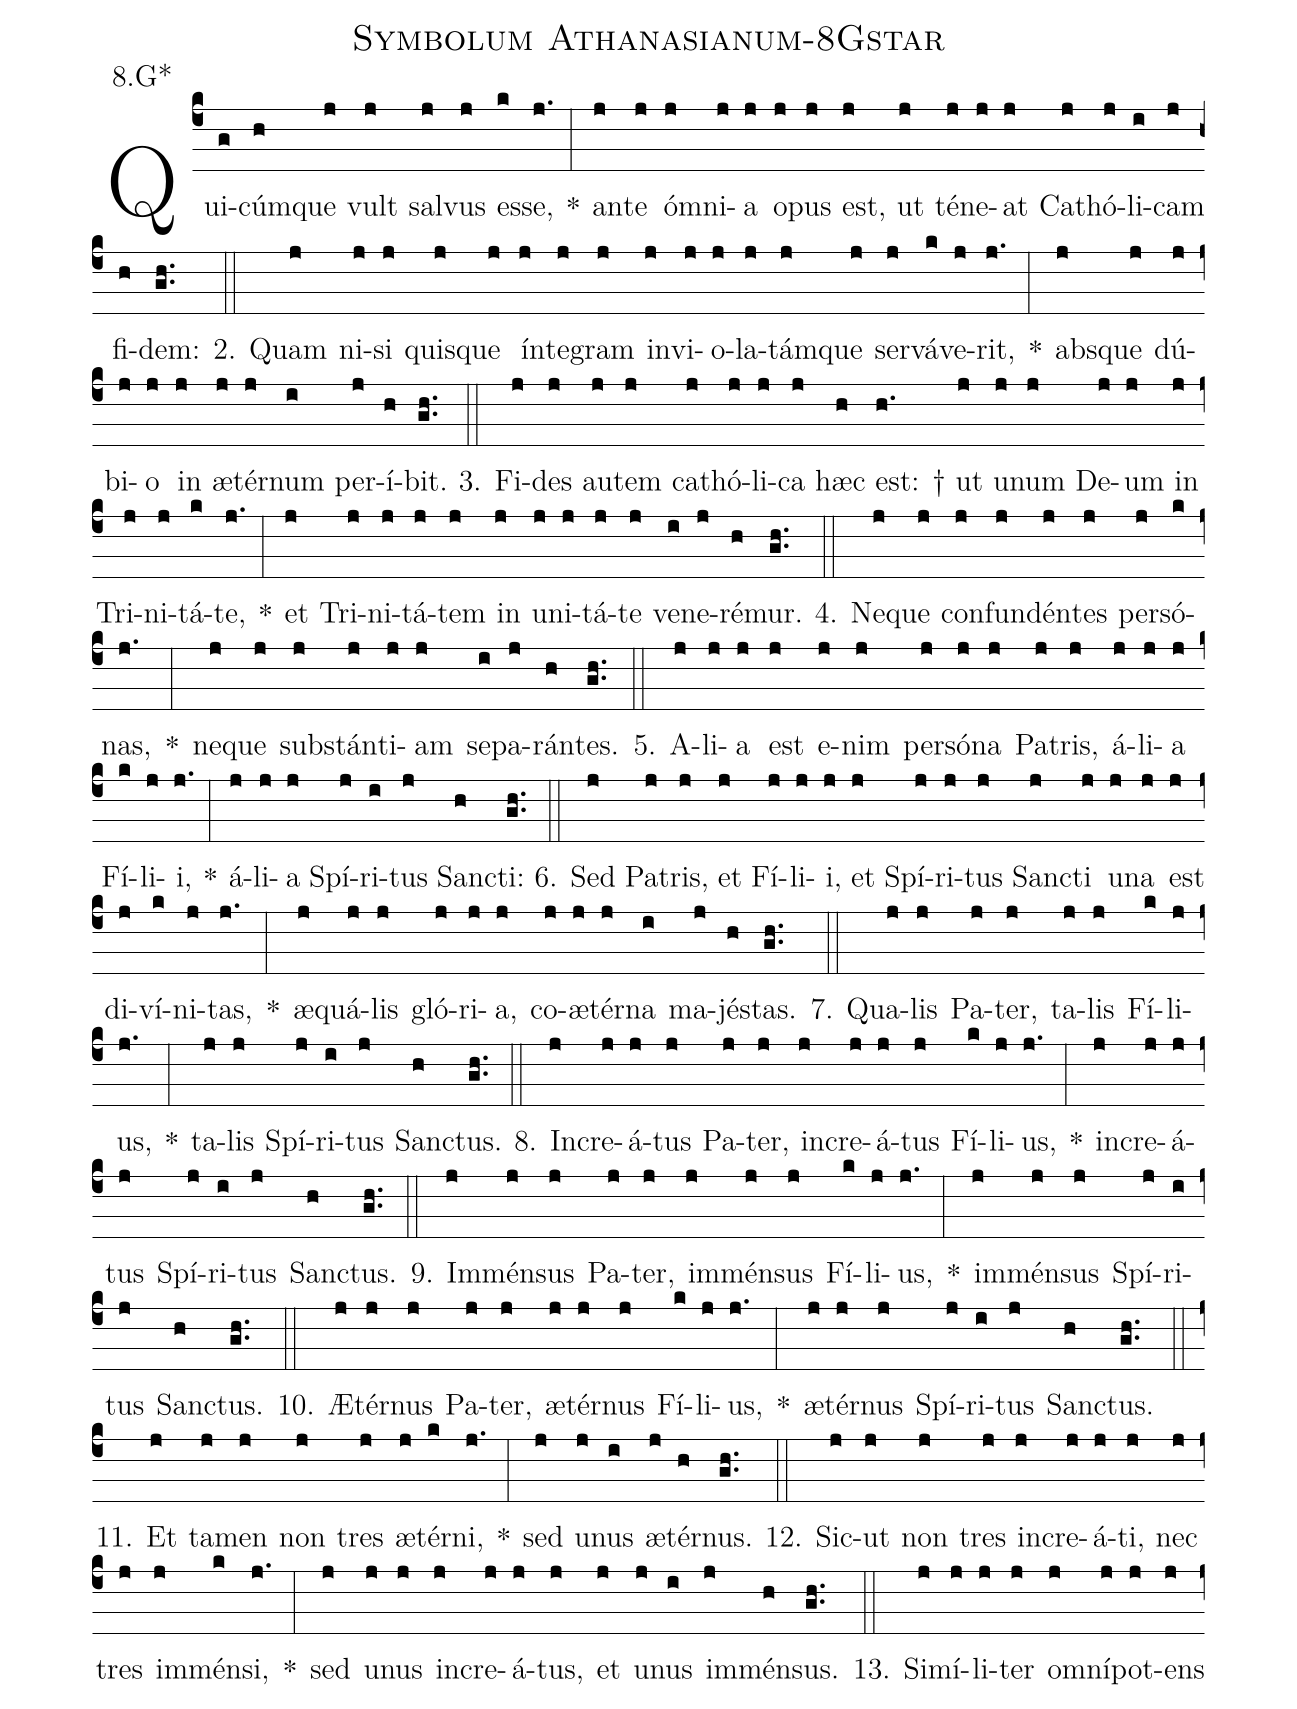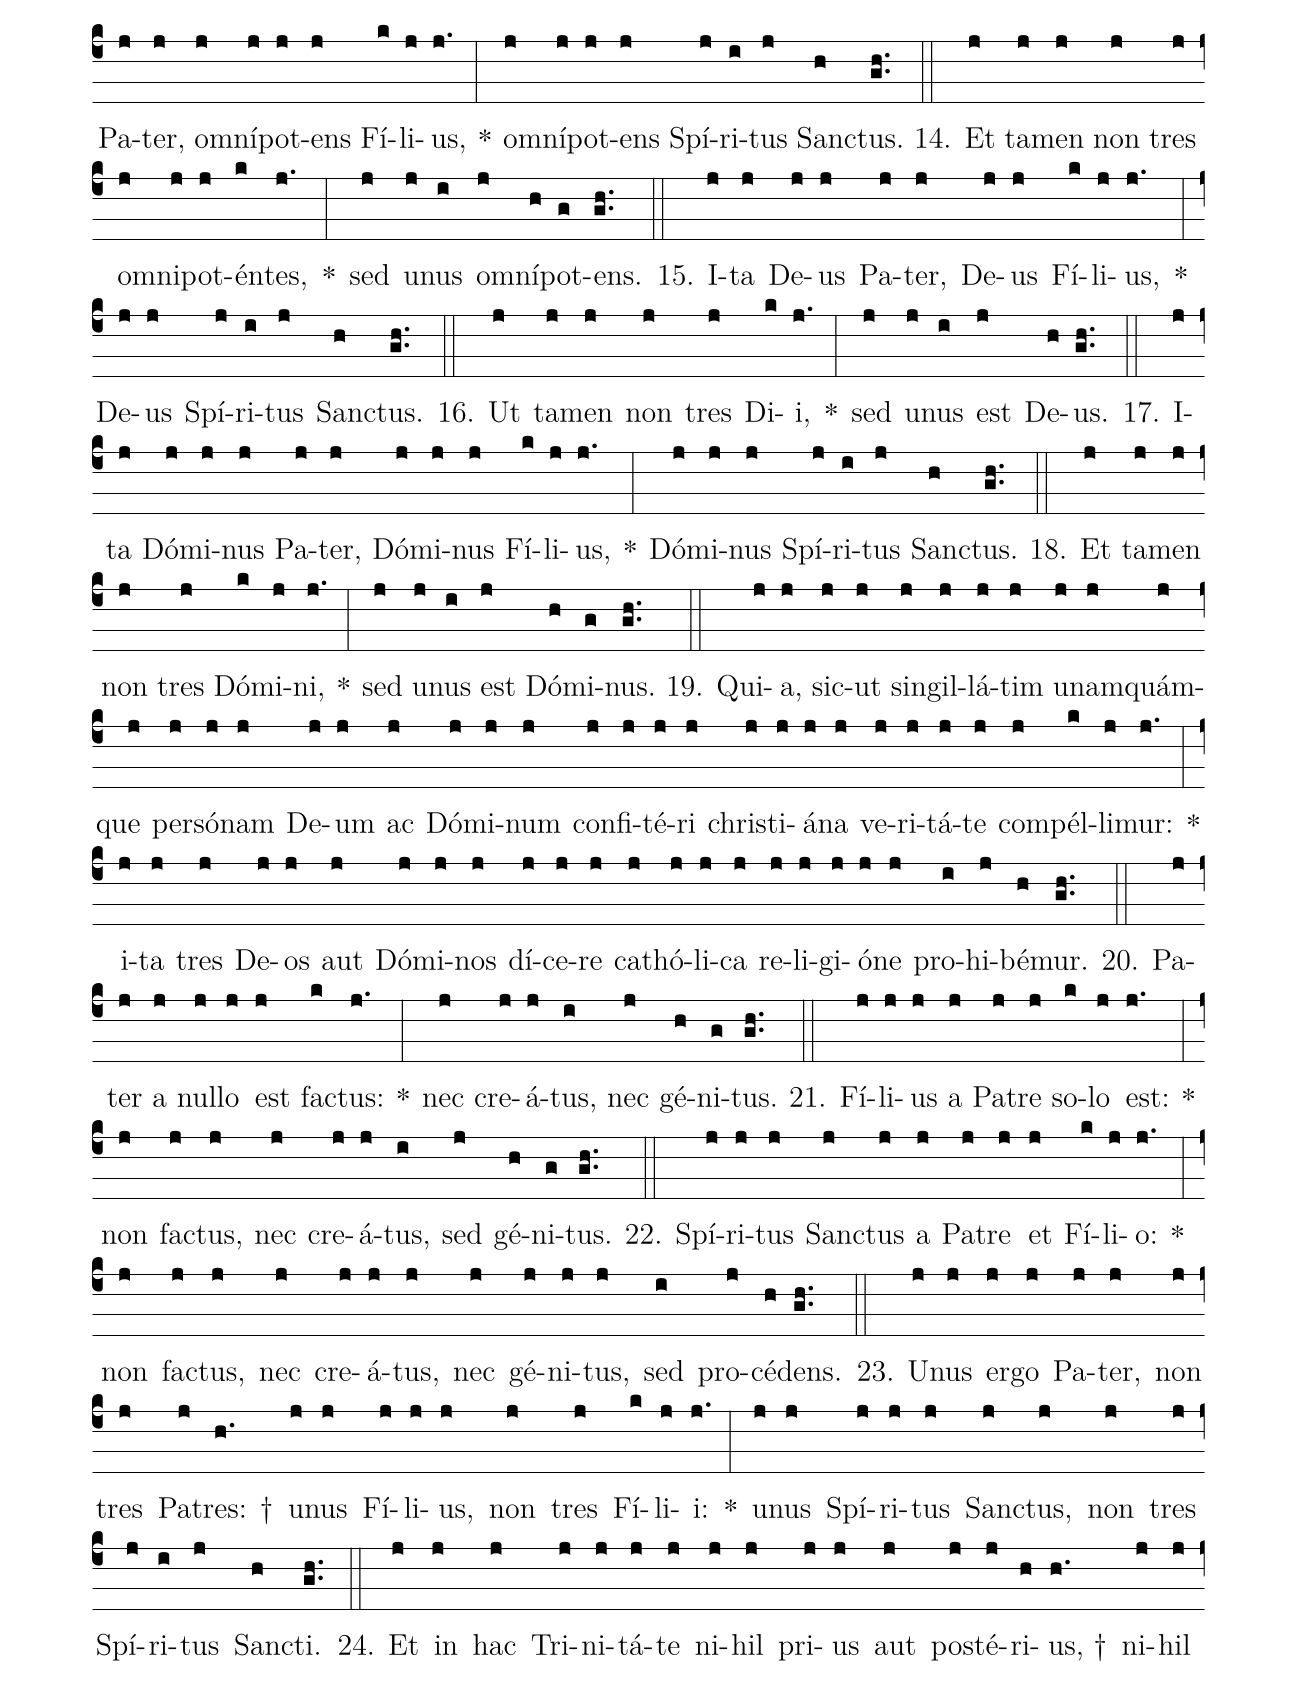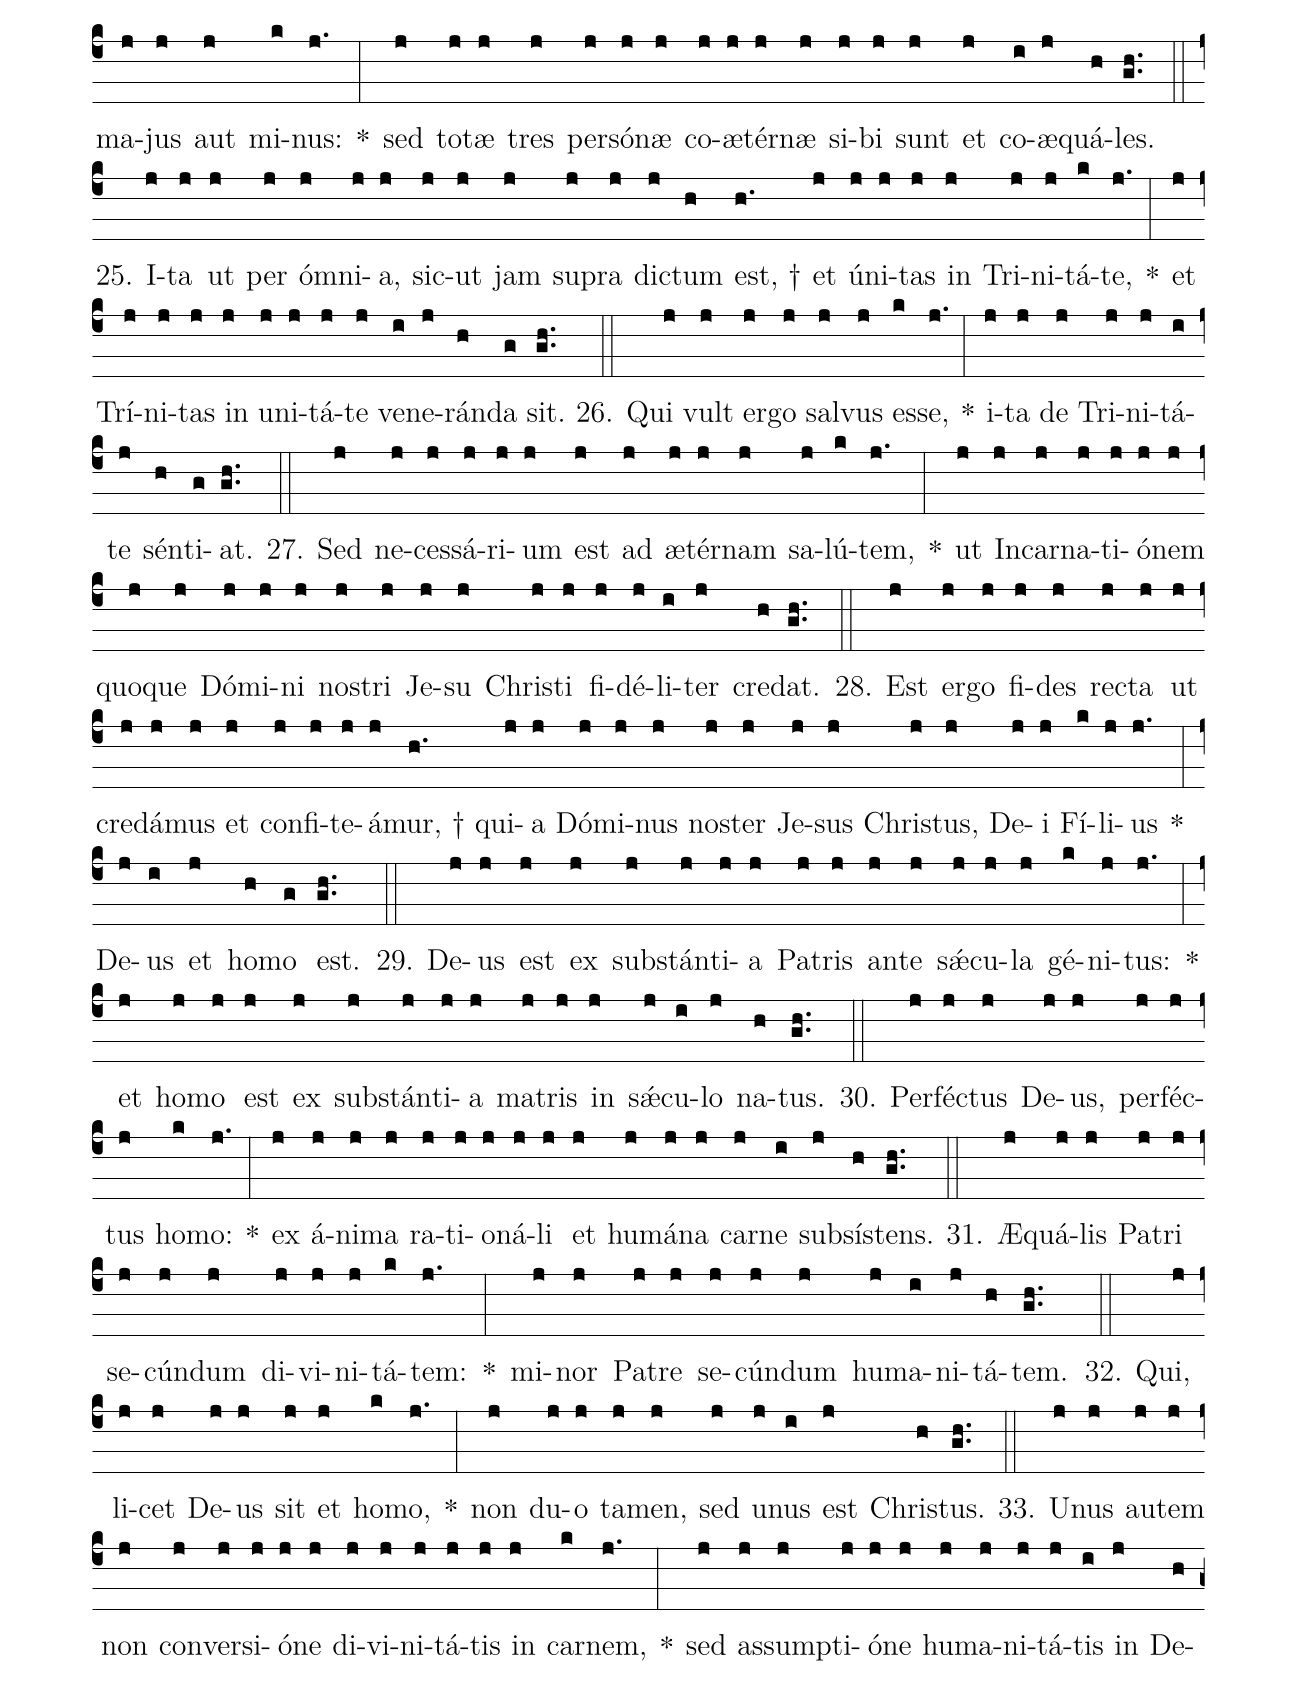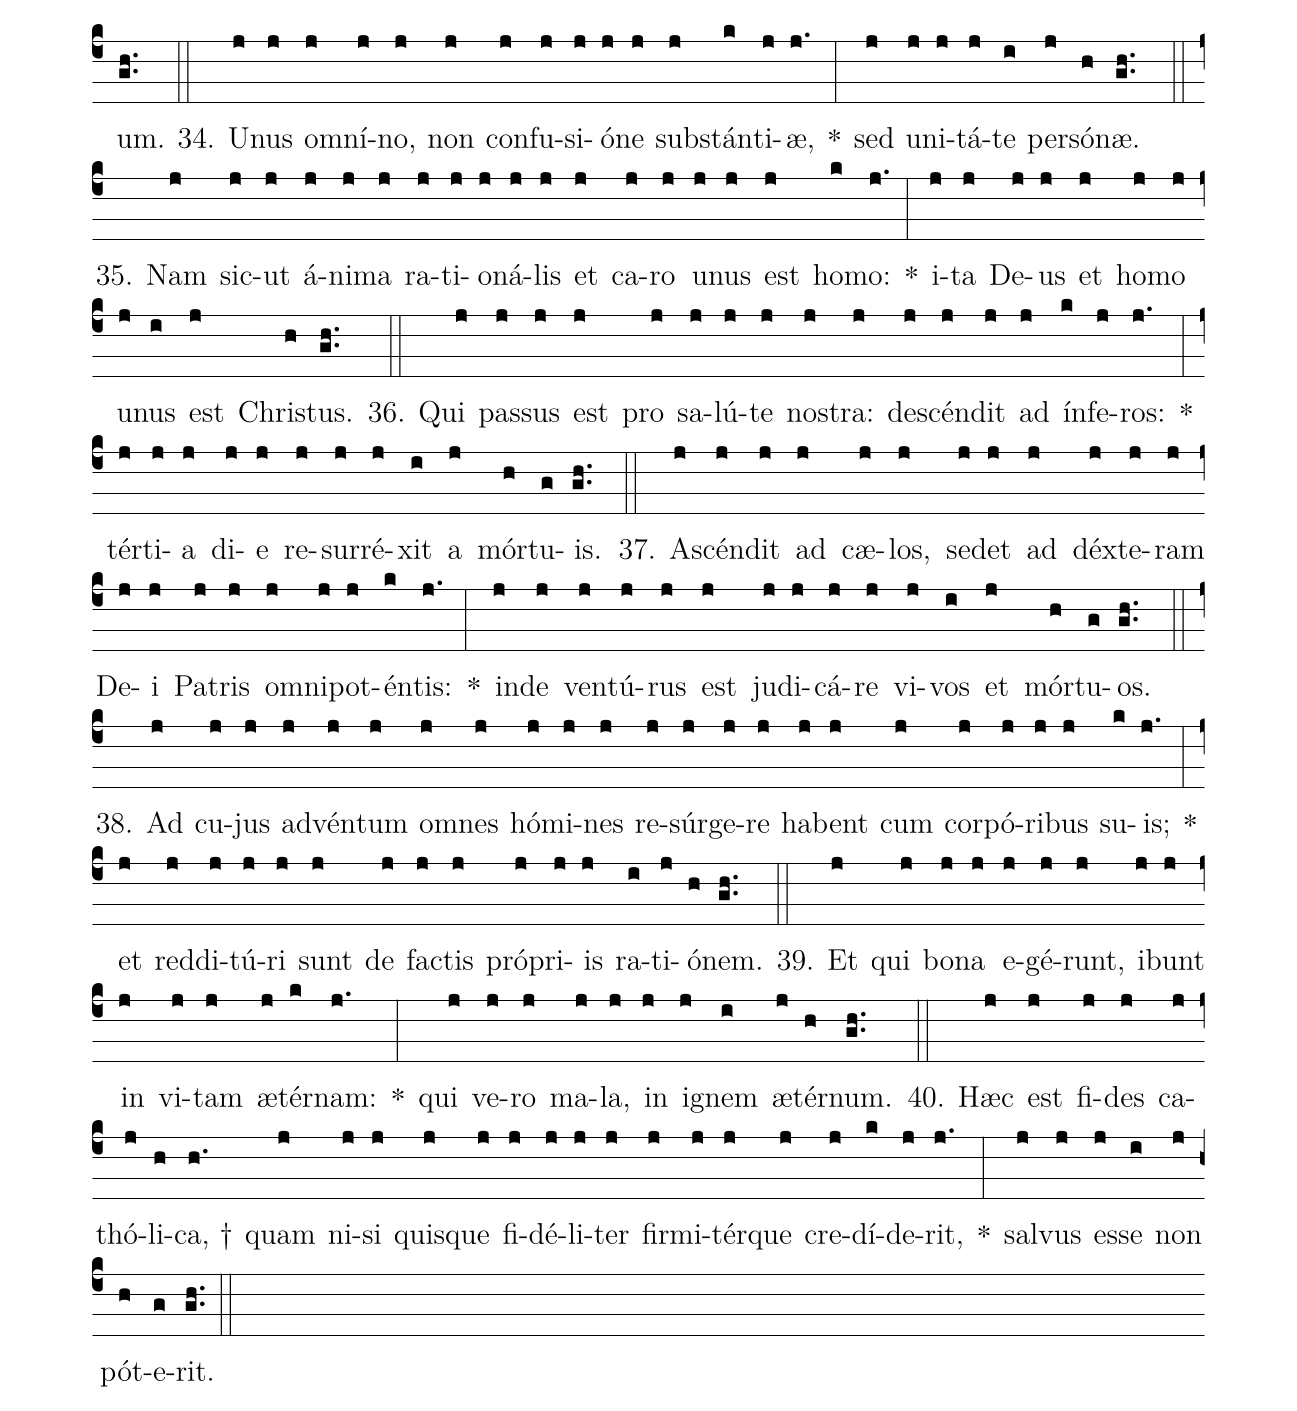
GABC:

name: Symbolum Athanasianum-8Gstar;
annotation: 8.G*;
%%
(c4)Qui(g)cúm(h)que(j) vult(j) sal(j)vus(j) es(k)se,(j.) *(:) an(j)te(j) óm(j)ni(j)a(j) o(j)pus(j) est,(j) ut(j) té(j)ne(j)at(j) Ca(j)thó(j)li(i)cam(j) fi(h)dem:(gh..) (::)
2. Quam(j) ni(j)si(j) quis(j)que(j) ín(j)te(j)gram(j) in(j)vi(j)o(j)la(j)tám(j)que(j) ser(j)vá(k)ve(j)rit,(j.) *(:) abs(j)que(j) dú(j)bi(j)o(j) in(j) æ(j)tér(j)num(i) per(j)í(h)bit.(gh..) (::)
3. Fi(j)des(j) au(j)tem(j) ca(j)thó(j)li(j)ca(j) hæc(h) est: †(h.) ut(j) u(j)num(j) De(j)um(j) in(j) Tri(j)ni(j)tá(k)te,(j.) *(:) et(j) Tri(j)ni(j)tá(j)tem(j) in(j) u(j)ni(j)tá(j)te(j) ve(i)ne(j)ré(h)mur.(gh..) (::)
4. Ne(j)que(j) con(j)fun(j)dén(j)tes(j) per(j)só(k)nas,(j.) *(:) ne(j)que(j) sub(j)stán(j)ti(j)am(j) se(i)pa(j)rán(h)tes.(gh..) (::)
5. A(j)li(j)a(j) est(j) e(j)nim(j) per(j)só(j)na(j) Pa(j)tris,(j) á(j)li(j)a(j) Fí(k)li(j)i,(j.) *(:) á(j)li(j)a(j) Spí(j)ri(i)tus(j) Sanc(h)ti:(gh..) (::)
6. Sed(j) Pa(j)tris,(j) et(j) Fí(j)li(j)i,(j) et(j) Spí(j)ri(j)tus(j) Sanc(j)ti(j) u(j)na(j) est(j) di(j)ví(k)ni(j)tas,(j.) *(:) æ(j)quá(j)lis(j) gló(j)ri(j)a,(j) co(j)æ(j)tér(j)na(i) ma(j)jés(h)tas.(gh..) (::)
7. Qua(j)lis(j) Pa(j)ter,(j) ta(j)lis(j) Fí(k)li(j)us,(j.) *(:) ta(j)lis(j) Spí(j)ri(i)tus(j) Sanc(h)tus.(gh..) (::)
8. In(j)cre(j)á(j)tus(j) Pa(j)ter,(j) in(j)cre(j)á(j)tus(j) Fí(k)li(j)us,(j.) *(:) in(j)cre(j)á(j)tus(j) Spí(j)ri(i)tus(j) Sanc(h)tus.(gh..) (::)
9. Im(j)mén(j)sus(j) Pa(j)ter,(j) im(j)mén(j)sus(j) Fí(k)li(j)us,(j.) *(:) im(j)mén(j)sus(j) Spí(j)ri(i)tus(j) Sanc(h)tus.(gh..) (::)
10. Æ(j)tér(j)nus(j) Pa(j)ter,(j) æ(j)tér(j)nus(j) Fí(k)li(j)us,(j.) *(:) æ(j)tér(j)nus(j) Spí(j)ri(i)tus(j) Sanc(h)tus.(gh..) (::)
11. Et(j) ta(j)men(j) non(j) tres(j) æ(j)tér(k)ni,(j.) *(:) sed(j) u(j)nus(i) æ(j)tér(h)nus.(gh..) (::)
12. Sic(j)ut(j) non(j) tres(j) in(j)cre(j)á(j)ti,(j) nec(j) tres(j) im(j)mén(k)si,(j.) *(:) sed(j) u(j)nus(j) in(j)cre(j)á(j)tus,(j) et(j) u(j)nus(i) im(j)mén(h)sus.(gh..) (::)
13. Si(j)mí(j)li(j)ter(j) om(j)ní(j)pot(j)ens(j) Pa(j)ter,(j) om(j)ní(j)pot(j)ens(j) Fí(k)li(j)us,(j.) *(:) om(j)ní(j)pot(j)ens(j) Spí(j)ri(i)tus(j) Sanc(h)tus.(gh..) (::)
14. Et(j) ta(j)men(j) non(j) tres(j) om(j)ni(j)pot(j)én(k)tes,(j.) *(:) sed(j) u(j)nus(i) om(j)ní(h)pot(g)ens.(gh..) (::)
15. I(j)ta(j) De(j)us(j) Pa(j)ter,(j) De(j)us(j) Fí(k)li(j)us,(j.) *(:) De(j)us(j) Spí(j)ri(i)tus(j) Sanc(h)tus.(gh..) (::)
16. Ut(j) ta(j)men(j) non(j) tres(j) Di(k)i,(j.) *(:) sed(j) u(j)nus(i) est(j) De(h)us.(gh..) (::)
17. I(j)ta(j) Dó(j)mi(j)nus(j) Pa(j)ter,(j) Dó(j)mi(j)nus(j) Fí(k)li(j)us,(j.) *(:) Dó(j)mi(j)nus(j) Spí(j)ri(i)tus(j) Sanc(h)tus.(gh..) (::)
18. Et(j) ta(j)men(j) non(j) tres(j) Dó(k)mi(j)ni,(j.) *(:) sed(j) u(j)nus(i) est(j) Dó(h)mi(g)nus.(gh..) (::)
19. Qui(j)a,(j) sic(j)ut(j) sin(j)gil(j)lá(j)tim(j) u(j)nam(j)quám(j)que(j) per(j)só(j)nam(j) De(j)um(j) ac(j) Dó(j)mi(j)num(j) con(j)fi(j)té(j)ri(j) chris(j)ti(j)á(j)na(j) ve(j)ri(j)tá(j)te(j) com(j)pél(k)li(j)mur:(j.) *(:) i(j)ta(j) tres(j) De(j)os(j) aut(j) Dó(j)mi(j)nos(j) dí(j)ce(j)re(j) ca(j)thó(j)li(j)ca(j) re(j)li(j)gi(j)ó(j)ne(j) pro(i)hi(j)bé(h)mur.(gh..) (::)
20. Pa(j)ter(j) a(j) nul(j)lo(j) est(j) fac(k)tus:(j.) *(:) nec(j) cre(j)á(j)tus,(i) nec(j) gé(h)ni(g)tus.(gh..) (::)
21. Fí(j)li(j)us(j) a(j) Pa(j)tre(j) so(k)lo(j) est:(j.) *(:) non(j) fac(j)tus,(j) nec(j) cre(j)á(j)tus,(i) sed(j) gé(h)ni(g)tus.(gh..) (::)
22. Spí(j)ri(j)tus(j) Sanc(j)tus(j) a(j) Pa(j)tre(j) et(j) Fí(k)li(j)o:(j.) *(:) non(j) fac(j)tus,(j) nec(j) cre(j)á(j)tus,(j) nec(j) gé(j)ni(j)tus,(j) sed(i) pro(j)cé(h)dens.(gh..) (::)
23. U(j)nus(j) er(j)go(j) Pa(j)ter,(j) non(j) tres(j) Pa(j)tres: †(h.) u(j)nus(j) Fí(j)li(j)us,(j) non(j) tres(j) Fí(k)li(j)i:(j.) *(:) u(j)nus(j) Spí(j)ri(j)tus(j) Sanc(j)tus,(j) non(j) tres(j) Spí(j)ri(i)tus(j) Sanc(h)ti.(gh..) (::)
24. Et(j) in(j) hac(j) Tri(j)ni(j)tá(j)te(j) ni(j)hil(j) pri(j)us(j) aut(j) post(j)é(j)ri(h)us, †(h.) ni(j)hil(j) ma(j)jus(j) aut(j) mi(k)nus:(j.) *(:) sed(j) to(j)tæ(j) tres(j) per(j)só(j)næ(j) co(j)æ(j)tér(j)næ(j) si(j)bi(j) sunt(j) et(j) co(i)æ(j)quá(h)les.(gh..) (::)
25. I(j)ta(j) ut(j) per(j) óm(j)ni(j)a,(j) sic(j)ut(j) jam(j) su(j)pra(j) dic(j)tum(h) est, †(h.) et(j) ú(j)ni(j)tas(j) in(j) Tri(j)ni(j)tá(k)te,(j.) *(:) et(j) Trí(j)ni(j)tas(j) in(j) u(j)ni(j)tá(j)te(j) ve(i)ne(j)rán(h)da(g) sit.(gh..) (::)
26. Qui(j) vult(j) er(j)go(j) sal(j)vus(j) es(k)se,(j.) *(:) i(j)ta(j) de(j) Tri(j)ni(j)tá(i)te(j) sén(h)ti(g)at.(gh..) (::)
27. Sed(j) ne(j)ces(j)sá(j)ri(j)um(j) est(j) ad(j) æ(j)tér(j)nam(j) sa(j)lú(k)tem,(j.) *(:) ut(j) In(j)car(j)na(j)ti(j)ó(j)nem(j) quo(j)que(j) Dó(j)mi(j)ni(j) nos(j)tri(j) Je(j)su(j) Chris(j)ti(j) fi(j)dé(j)li(i)ter(j) cre(h)dat.(gh..) (::)
28. Est(j) er(j)go(j) fi(j)des(j) rec(j)ta(j) ut(j) cre(j)dá(j)mus(j) et(j) con(j)fi(j)te(j)á(j)mur, †(h.) qui(j)a(j) Dó(j)mi(j)nus(j) nos(j)ter(j) Je(j)sus(j) Chris(j)tus,(j) De(j)i(j) Fí(k)li(j)us(j.) *(:) De(j)us(i) et(j) ho(h)mo(g) est.(gh..) (::)
29. De(j)us(j) est(j) ex(j) sub(j)stán(j)ti(j)a(j) Pa(j)tris(j) an(j)te(j) sǽ(j)cu(j)la(j) gé(k)ni(j)tus:(j.) *(:) et(j) ho(j)mo(j) est(j) ex(j) sub(j)stán(j)ti(j)a(j) ma(j)tris(j) in(j) sǽ(j)cu(i)lo(j) na(h)tus.(gh..) (::)
30. Per(j)féc(j)tus(j) De(j)us,(j) per(j)féc(j)tus(j) ho(k)mo:(j.) *(:) ex(j) á(j)ni(j)ma(j) ra(j)ti(j)o(j)ná(j)li(j) et(j) hu(j)má(j)na(j) car(j)ne(i) sub(j)sís(h)tens.(gh..) (::)
31. Æ(j)quá(j)lis(j) Pa(j)tri(j) se(j)cún(j)dum(j) di(j)vi(j)ni(j)tá(k)tem:(j.) *(:) mi(j)nor(j) Pa(j)tre(j) se(j)cún(j)dum(j) hu(j)ma(i)ni(j)tá(h)tem.(gh..) (::)
32. Qui,(j) li(j)cet(j) De(j)us(j) sit(j) et(j) ho(k)mo,(j.) *(:) non(j) du(j)o(j) ta(j)men,(j) sed(j) u(j)nus(i) est(j) Chris(h)tus.(gh..) (::)
33. U(j)nus(j) au(j)tem(j) non(j) con(j)ver(j)si(j)ó(j)ne(j) di(j)vi(j)ni(j)tá(j)tis(j) in(j) car(k)nem,(j.) *(:) sed(j) as(j)sump(j)ti(j)ó(j)ne(j) hu(j)ma(j)ni(j)tá(j)tis(i) in(j) De(h)um.(gh..) (::)
34. U(j)nus(j) om(j)ní(j)no,(j) non(j) con(j)fu(j)si(j)ó(j)ne(j) sub(j)stán(k)ti(j)æ,(j.) *(:) sed(j) u(j)ni(j)tá(j)te(i) per(j)só(h)næ.(gh..) (::)
35. Nam(j) sic(j)ut(j) á(j)ni(j)ma(j) ra(j)ti(j)o(j)ná(j)lis(j) et(j) ca(j)ro(j) u(j)nus(j) est(j) ho(k)mo:(j.) *(:) i(j)ta(j) De(j)us(j) et(j) ho(j)mo(j) u(j)nus(i) est(j) Chris(h)tus.(gh..) (::)
36. Qui(j) pas(j)sus(j) est(j) pro(j) sa(j)lú(j)te(j) nos(j)tra:(j) de(j)scén(j)dit(j) ad(j) ín(k)fe(j)ros:(j.) *(:) tér(j)ti(j)a(j) di(j)e(j) re(j)sur(j)ré(j)xit(i) a(j) mór(h)tu(g)is.(gh..) (::)
37. A(j)scén(j)dit(j) ad(j) cæ(j)los,(j) se(j)det(j) ad(j) déx(j)te(j)ram(j) De(j)i(j) Pa(j)tris(j) om(j)ni(j)pot(j)én(k)tis:(j.) *(:) in(j)de(j) ven(j)tú(j)rus(j) est(j) ju(j)di(j)cá(j)re(j) vi(j)vos(i) et(j) mór(h)tu(g)os.(gh..) (::)
38. Ad(j) cu(j)jus(j) ad(j)vén(j)tum(j) om(j)nes(j) hó(j)mi(j)nes(j) re(j)súr(j)ge(j)re(j) ha(j)bent(j) cum(j) cor(j)pó(j)ri(j)bus(j) su(k)is;(j.) *(:) et(j) red(j)di(j)tú(j)ri(j) sunt(j) de(j) fac(j)tis(j) pró(j)pri(j)is(j) ra(i)ti(j)ó(h)nem.(gh..) (::)
39. Et(j) qui(j) bo(j)na(j) e(j)gé(j)runt,(j) i(j)bunt(j) in(j) vi(j)tam(j) æ(j)tér(k)nam:(j.) *(:) qui(j) ve(j)ro(j) ma(j)la,(j) in(j) i(j)gnem(i) æ(j)tér(h)num.(gh..) (::)
40. Hæc(j) est(j) fi(j)des(j) ca(j)thó(j)li(h)ca, †(h.) quam(j) ni(j)si(j) quis(j)que(j) fi(j)dé(j)li(j)ter(j) fir(j)mi(j)tér(j)que(j) cre(j)dí(k)de(j)rit,(j.) *(:) sal(j)vus(j) es(j)se(i) non(j) pót(h)e(g)rit.(gh..) (::)
